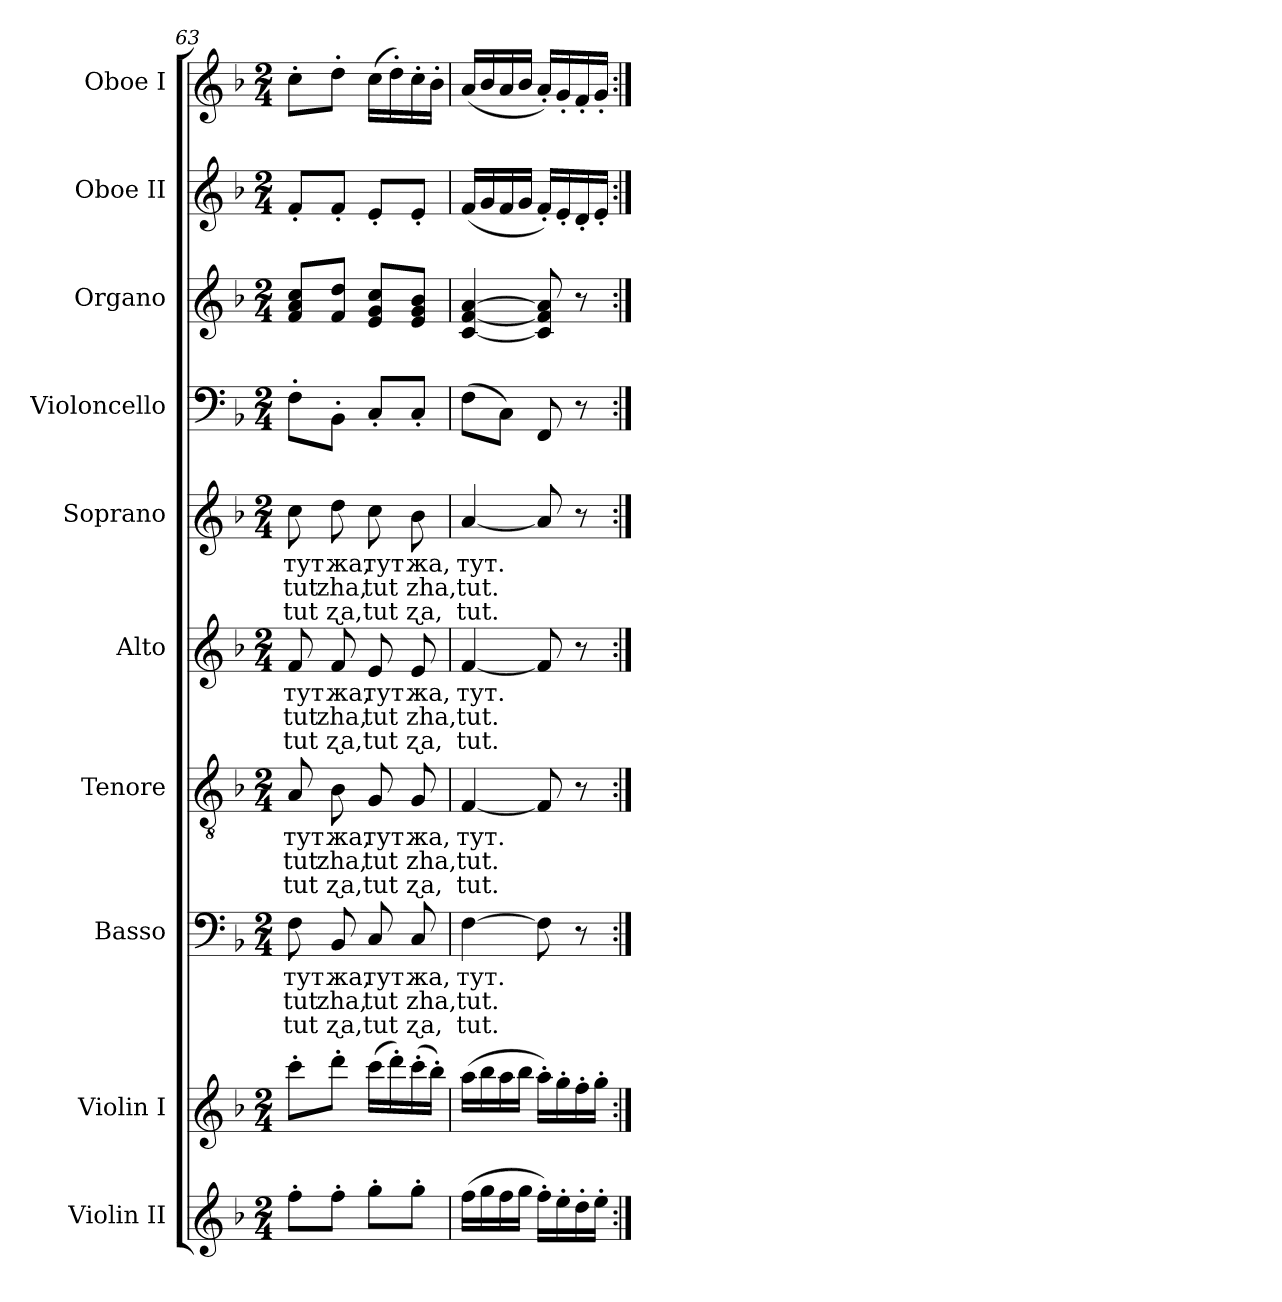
**kern	**kern	**kern	**text	**text	**text	**kern	**text	**text	**text	**kern	**text	**text	**text	**kern	**text	**text	**text	**kern	**kern	**kern	**kern
*part10	*part9	*part8	*part8	*part8	*part8	*part7	*part7	*part7	*part7	*part6	*part6	*part6	*part6	*part5	*part5	*part5	*part5	*part4	*part3	*part2	*part1
*staff10	*staff9	*staff8	*staff8	*staff8	*staff8	*staff7	*staff7	*staff7	*staff7	*staff6	*staff6	*staff6	*staff6	*staff5	*staff5	*staff5	*staff5	*staff4	*staff3	*staff2	*staff1
*I"Violin II	*I"Violin I	*I"Basso	*	*	*	*I"Tenore	*	*	*	*I"Alto	*	*	*	*I"Soprano	*	*	*	*I"Violoncello	*I"Organo	*I"Oboe II	*I"Oboe I
*	*	*	*	*	*	*	*	*	*	*I'A.	*	*	*	*	*	*	*	*	*	*	*
*clefG2	*clefG2	*clefF4	*	*	*	*clefGv2	*	*	*	*clefG2	*	*	*	*clefG2	*	*	*	*clefF4	*clefG2	*clefG2	*clefG2
*	*	*	*	*	*	*ITrd7c12	*	*	*	*	*	*	*	*	*	*	*	*	*	*	*
*k[b-]	*k[b-]	*k[b-]	*	*	*	*k[b-]	*	*	*	*k[b-]	*	*	*	*k[b-]	*	*	*	*k[b-]	*k[b-]	*k[b-]	*k[b-]
*F:	*F:	*F:	*	*	*	*F:	*	*	*	*F:	*	*	*	*F:	*	*	*	*F:	*F:	*F:	*F:
*M2/4	*M2/4	*M2/4	*	*	*	*M2/4	*	*	*	*M2/4	*	*	*	*M2/4	*	*	*	*M2/4	*M2/4	*M2/4	*M2/4
=63	=63	=63	=63	=63	=63	=63	=63	=63	=63	=63	=63	=63	=63	=63	=63	=63	=63	=63	=63	=63	=63
!	!	!	!LO:LY:b:color=#000000	!LO:LY:b:color=#000000	!LO:LY:b:color=#000000	!	!	!	!	!	!	!	!	!	!	!	!	!	!	!	!
!	!	!	!	!	!	!	!LO:LY:b:color=#000000	!LO:LY:b:color=#000000	!LO:LY:b:color=#000000	!	!	!	!	!	!	!	!	!	!	!	!
!	!	!	!	!	!	!	!	!	!	!	!LO:LY:b:color=#000000	!LO:LY:b:color=#000000	!LO:LY:b:color=#000000	!	!	!	!	!	!	!	!
!	!	!	!	!	!	!	!	!	!	!	!	!	!	!	!LO:LY:b:color=#000000	!LO:LY:b:color=#000000	!LO:LY:b:color=#000000	!	!	!	!
8ff'i\L	8ccc'i\L	8Fi\	тут	tut	tut	8AAi/	тут	tut	tut	8fi/	тут	tut	tut	8cci\	тут	tut	tut	8F'i\L	8fi/ 8ai 8cciL	8f'i/L	8cc'i\L
!	!	!	!LO:LY:b:color=#000000	!LO:LY:b:color=#000000	!LO:LY:b:color=#000000	!	!	!	!	!	!	!	!	!	!	!	!	!	!	!	!
!	!	!	!	!	!	!	!LO:LY:b:color=#000000	!LO:LY:b:color=#000000	!LO:LY:b:color=#000000	!	!	!	!	!	!	!	!	!	!	!	!
!	!	!	!	!	!	!	!	!	!	!	!LO:LY:b:color=#000000	!LO:LY:b:color=#000000	!LO:LY:b:color=#000000	!	!	!	!	!	!	!	!
!	!	!	!	!	!	!	!	!	!	!	!	!	!	!	!LO:LY:b:color=#000000	!LO:LY:b:color=#000000	!LO:LY:b:color=#000000	!	!	!	!
8ff'i\J	8ddd'i\J	8BB-i/	жа,	zha,	ʐa,	8BB-i\	жа,	zha,	ʐa,	8fi/	жа,	zha,	ʐa,	8ddi\	жа,	zha,	ʐa,	8BB-'i\J	8fi/ 8ddiJ	8f'i/J	8dd'i\J
!	!	!	!LO:LY:b:color=#000000	!LO:LY:b:color=#000000	!LO:LY:b:color=#000000	!	!	!	!	!	!	!	!	!	!	!	!	!	!	!	!
!	!	!	!	!	!	!	!LO:LY:b:color=#000000	!LO:LY:b:color=#000000	!LO:LY:b:color=#000000	!	!	!	!	!	!	!	!	!	!	!	!
!	!	!	!	!	!	!	!	!	!	!	!LO:LY:b:color=#000000	!LO:LY:b:color=#000000	!LO:LY:b:color=#000000	!	!	!	!	!	!	!	!
!	!	!	!	!	!	!	!	!	!	!	!	!	!	!	!LO:LY:b:color=#000000	!LO:LY:b:color=#000000	!LO:LY:b:color=#000000	!	!	!	!
8gg'i\L	(16ccci\LL	8Ci/	тут	tut	tut	8GGi/	тут	tut	tut	8ei/	тут	tut	tut	8cci\	тут	tut	tut	8C'i/L	8ei/ 8gi 8cciL	8e'i/L	(16cci\LL
.	16ddd'i\)	.	.	.	.	.	.	.	.	.	.	.	.	.	.	.	.	.	.	.	16dd'i\)
!	!	!	!LO:LY:b:color=#000000	!LO:LY:b:color=#000000	!LO:LY:b:color=#000000	!	!	!	!	!	!	!	!	!	!	!	!	!	!	!	!
!	!	!	!	!	!	!	!LO:LY:b:color=#000000	!LO:LY:b:color=#000000	!LO:LY:b:color=#000000	!	!	!	!	!	!	!	!	!	!	!	!
!	!	!	!	!	!	!	!	!	!	!	!LO:LY:b:color=#000000	!LO:LY:b:color=#000000	!LO:LY:b:color=#000000	!	!	!	!	!	!	!	!
!	!	!	!	!	!	!	!	!	!	!	!	!	!	!	!LO:LY:b:color=#000000	!LO:LY:b:color=#000000	!LO:LY:b:color=#000000	!	!	!	!
8gg'i\J	(16ccc'i\	8Ci/	жа,	zha,	ʐa,	8GGi/	жа,	zha,	ʐa,	8ei/	жа,	zha,	ʐa,	8b-i\	жа,	zha,	ʐa,	8C'i/J	8ei/ 8gi 8b-iJ	8e'i/J	16cc'i\
.	16bb-'i\JJ)	.	.	.	.	.	.	.	.	.	.	.	.	.	.	.	.	.	.	.	16b-'i\JJ
=64	=64	=64	=64	=64	=64	=64	=64	=64	=64	=64	=64	=64	=64	=64	=64	=64	=64	=64	=64	=64	=64
!	!	!	!LO:LY:b:color=#000000	!LO:LY:b:color=#000000	!LO:LY:b:color=#000000	!	!	!	!	!	!	!	!	!	!	!	!	!	!	!	!
!	!	!	!	!	!	!	!LO:LY:b:color=#000000	!LO:LY:b:color=#000000	!LO:LY:b:color=#000000	!	!	!	!	!	!	!	!	!	!	!	!
!	!	!	!	!	!	!	!	!	!	!	!LO:LY:b:color=#000000	!LO:LY:b:color=#000000	!LO:LY:b:color=#000000	!	!	!	!	!	!	!	!
!	!	!	!	!	!	!	!	!	!	!	!	!	!	!	!LO:LY:b:color=#000000	!LO:LY:b:color=#000000	!LO:LY:b:color=#000000	!	!	!	!
(16ffi\LL	(16aai\LL	[>4Fi\	тут.	tut.	tut.	[<4FFi/	тут.	tut.	tut.	[<4fi/	тут.	tut.	tut.	[<4ai/	тут.	tut.	tut.	(8Fi\L	[<4ci/ [<4fi [>4ai	(16fi/LL	(16ai/LL
16ggi\	16bb-i\	.	.	.	.	.	.	.	.	.	.	.	.	.	.	.	.	.	.	16gi/	16b-i/
16ffi\	16aai\	.	.	.	.	.	.	.	.	.	.	.	.	.	.	.	.	8Ci\J)	.	16fi/	16ai/
16ggi\JJ	16bb-i\JJ	.	.	.	.	.	.	.	.	.	.	.	.	.	.	.	.	.	.	16gi/JJ	16b-i/JJ
16ff'i\LL)	16aa'i\LL)	8Fi\]	.	.	.	8FFi/]	.	.	.	8fi/]	.	.	.	8ai/]	.	.	.	8FFi/	8ci/] 8fi] 8ai]	16f'i/LL)	16a'i/LL)
16ee'i\	16gg'i\	.	.	.	.	.	.	.	.	.	.	.	.	.	.	.	.	.	.	16e'i/	16g'i/
16dd'i\	16ff'i\	8r	.	.	.	8r	.	.	.	8r	.	.	.	8r	.	.	.	8r	8r	16d'i/	16f'i/
16ee'i\JJ	16gg'i\JJ	.	.	.	.	.	.	.	.	.	.	.	.	.	.	.	.	.	.	16e'i/JJ	16g'i/JJ
=:|!	=:|!	=:|!	=:|!	=:|!	=:|!	=:|!	=:|!	=:|!	=:|!	=:|!	=:|!	=:|!	=:|!	=:|!	=:|!	=:|!	=:|!	=:|!	=:|!	=:|!	=:|!
*-	*-	*-	*-	*-	*-	*-	*-	*-	*-	*-	*-	*-	*-	*-	*-	*-	*-	*-	*-	*-	*-
